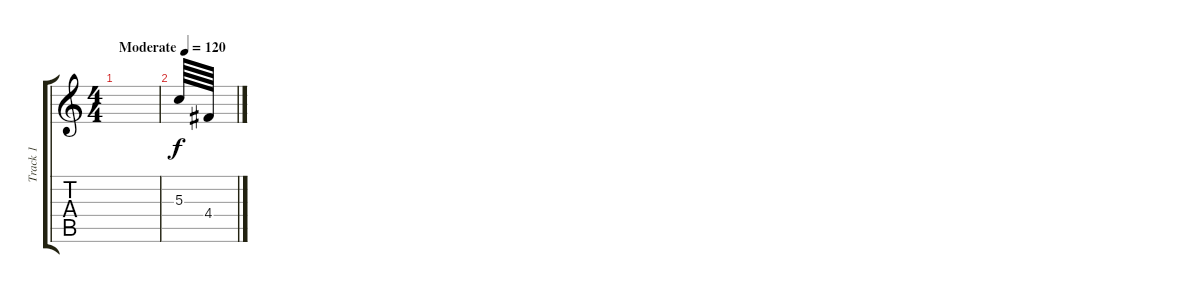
\track ("Track 1" "Track 1") {instrument acousticguitarsteel}
\staff {score tabs}
\tuning (E4 B3 G3 D3 A2 E2) {hide}
\ts (4 4)
\tempo (120 "Moderate")
\clef g2
\ks c
|
5.3.64 4.4.64
